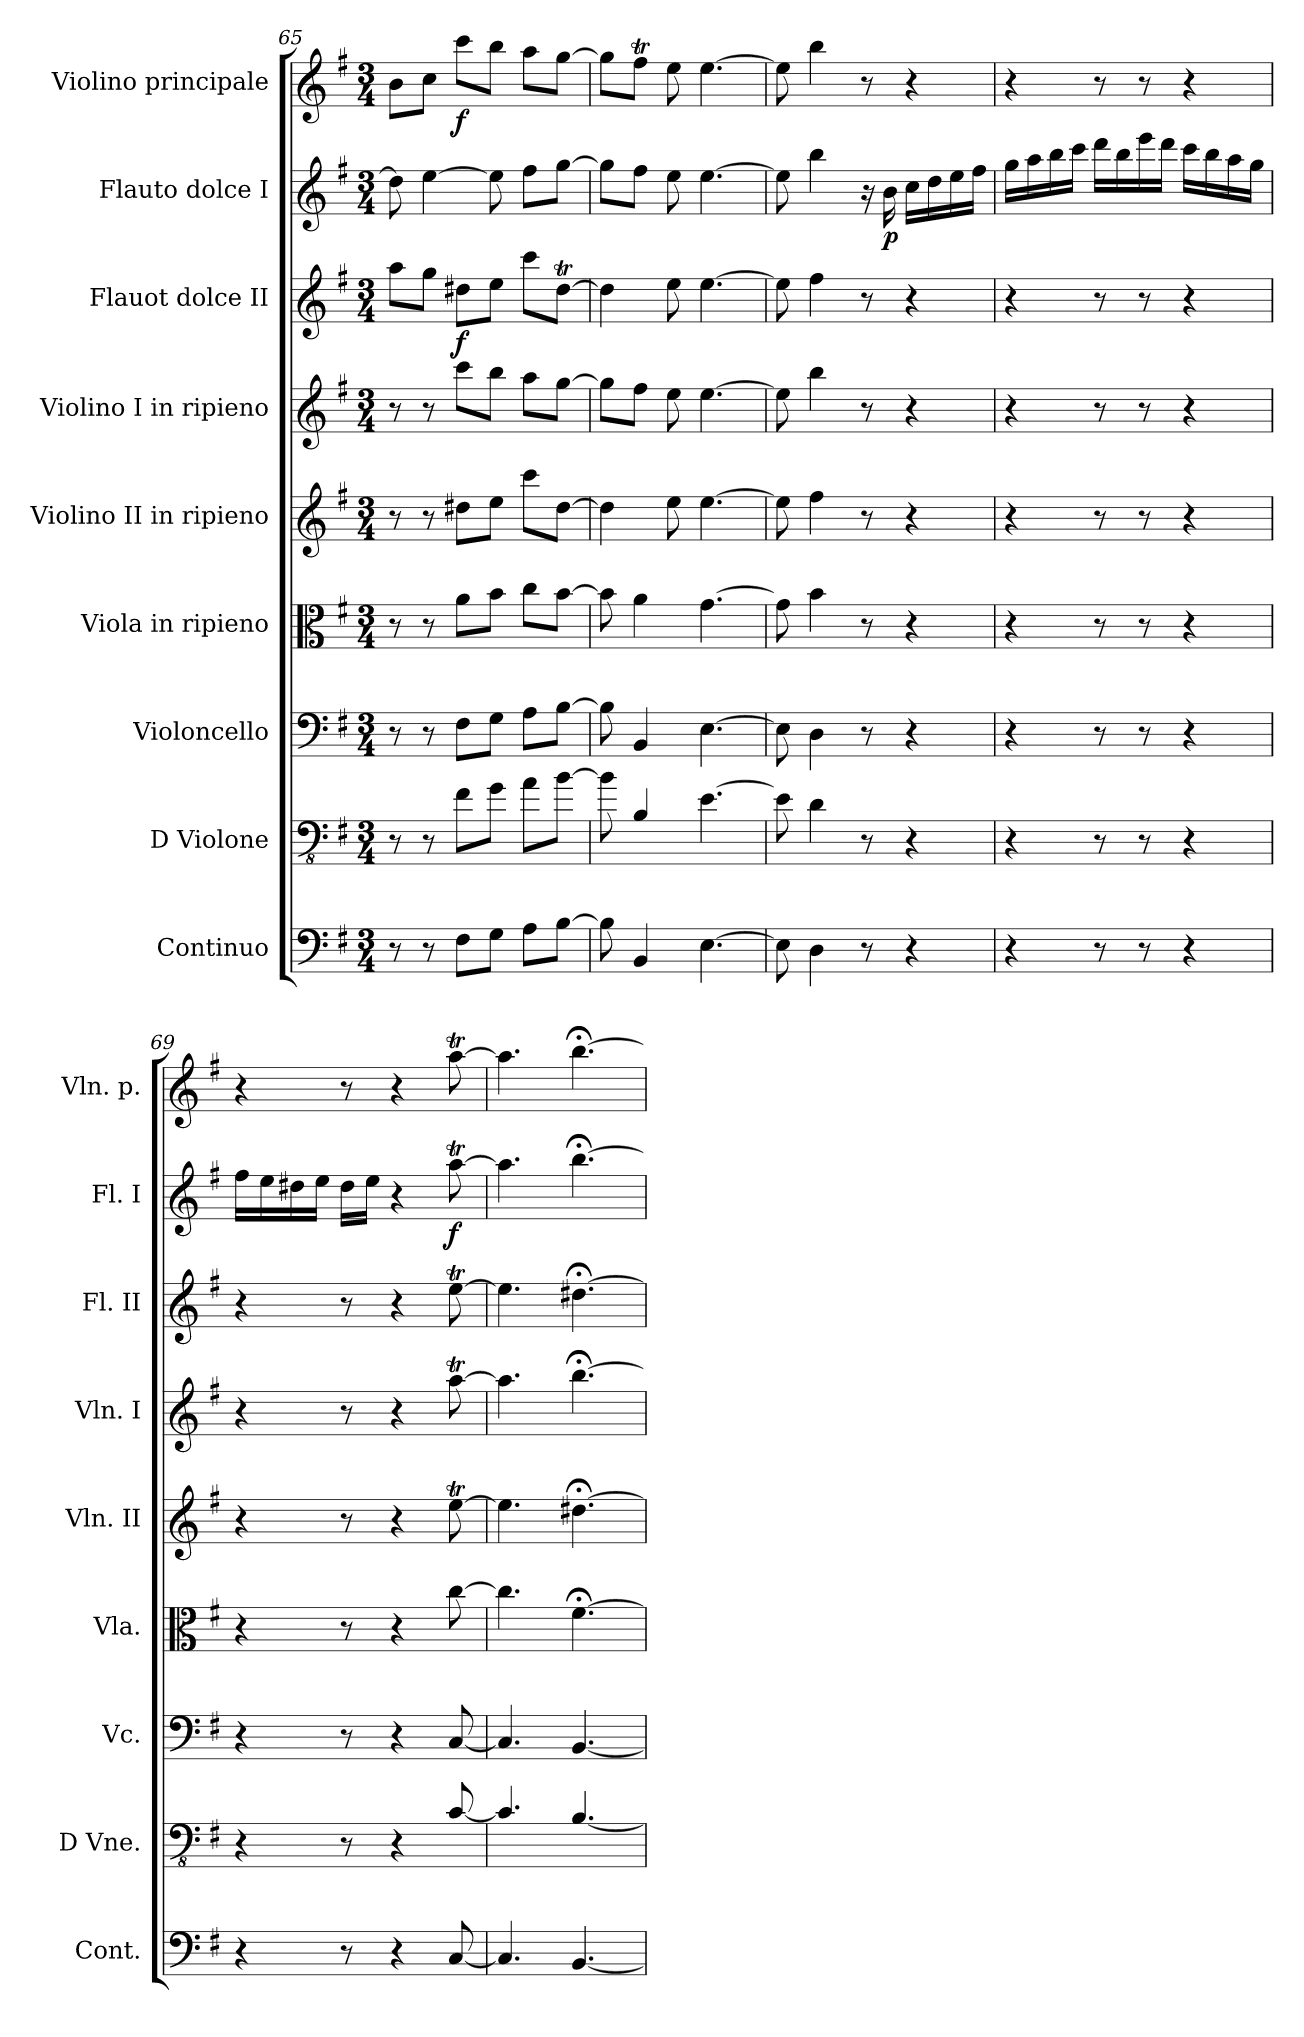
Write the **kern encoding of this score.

**kern	**kern	**kern	**kern	**kern	**kern	**kern	**dynam	**kern	**dynam	**kern	**dynam
*part9	*part8	*part7	*part6	*part5	*part4	*part3	*part3	*part2	*part2	*part1	*part1
*staff9	*staff8	*staff7	*staff6	*staff5	*staff4	*staff3	*staff3	*staff2	*staff2	*staff1	*staff1
*I"Continuo	*I"D Violone	*I"Violoncello	*I"Viola in ripieno	*I"Violino II in ripieno	*I"Violino I in ripieno	*I"Flauot dolce II	*	*I"Flauto dolce I	*	*I"Violino principale	*
*I'Cont.	*I'D Vne.	*I'Vc.	*I'Vla.	*I'Vln. II	*I'Vln. I	*I'Fl. II	*	*I'Fl. I	*	*I'Vln. p.	*
!!LO:PB:g=z
*clefF4	*clefFv4	*clefF4	*clefC3	*clefG2	*clefG2	*clefG2	*	*clefG2	*	*clefG2	*
*	*ITrd7c12	*	*	*	*	*	*	*	*	*	*
*k[f#]	*k[f#]	*k[f#]	*k[f#]	*k[f#]	*k[f#]	*k[f#]	*	*k[f#]	*	*k[f#]	*
*M3/4	*M3/4	*M3/4	*M3/4	*M3/4	*M3/4	*M3/4	*	*M3/4	*	*M3/4	*
=65	=65	=65	=65	=65	=65	=65	=65	=65	=65	=65	=65
8r	8r	8r	8r	8r	8r	8aa\L	.	8dd#\]	.	8b\L	.
8r	8r	8r	8r	8r	8r	8gg\J	.	[4ee\	.	8cc\J	.
!	!	!	!	!	!	!	!LO:DY:b	!	!	!	!LO:DY:b
8F#\L	8FF#\L	8F#\L	8a\L	8dd#X\L	8ccc\L	8dd#X\L	f	.	.	8ccc\L	f
8G\J	8GG\J	8G\J	8b\J	8ee\J	8bb\J	8ee\J	.	8ee\]	.	8bb\J	.
8A\L	8AA\L	8A\L	8cc\L	8ccc\L	8aa\L	8ccc\L	.	8ff#\L	.	8aa\L	.
[8B\J	[8BB\J	[8B\J	[8b\J	[8dd#\J	[8gg\J	[8dd#t\J	.	[8gg\J	.	[8gg\J	.
=66	=66	=66	=66	=66	=66	=66	=66	=66	=66	=66	=66
8B\]	8BB\]	8B\]	8b\]	4dd#\]	8gg\L]	4dd#\]	.	8gg\L]	.	8gg\L]	.
4BB/	4BBB/	4BB/	4a\	.	8ff#\J	.	.	8ff#\J	.	8ff#t\J	.
.	.	.	.	8ee\	8ee\	8ee\	.	8ee\	.	8ee\	.
[4.E\	[4.EE\	[4.E\	[4.g\	[4.ee\	[4.ee\	[4.ee\	.	[4.ee\	.	[4.ee\	.
=67	=67	=67	=67	=67	=67	=67	=67	=67	=67	=67	=67
8E\]	8EE\]	8E\]	8g\]	8ee\]	8ee\]	8ee\]	.	8ee\]	.	8ee\]	.
4D\	4DD\	4D\	4b\	4ff#\	4bb\	4ff#\	.	4bb\	.	4bb\	.
8r	8r	8r	8r	8r	8r	8r	.	16r	.	8r	.
!	!	!	!	!	!	!	!	!	!LO:DY:b	!	!
.	.	.	.	.	.	.	.	16b\	p	.	.
4r	4r	4r	4r	4r	4r	4r	.	16cc\LL	.	4r	.
.	.	.	.	.	.	.	.	16dd\	.	.	.
.	.	.	.	.	.	.	.	16ee\	.	.	.
.	.	.	.	.	.	.	.	16ff#\JJ	.	.	.
=68	=68	=68	=68	=68	=68	=68	=68	=68	=68	=68	=68
4r	4r	4r	4r	4r	4r	4r	.	16gg\LL	.	4r	.
.	.	.	.	.	.	.	.	16aa\	.	.	.
.	.	.	.	.	.	.	.	16bb\	.	.	.
.	.	.	.	.	.	.	.	16ccc\JJ	.	.	.
8r	8r	8r	8r	8r	8r	8r	.	16ddd\LL	.	8r	.
.	.	.	.	.	.	.	.	16bb\	.	.	.
8r	8r	8r	8r	8r	8r	8r	.	16eee\	.	8r	.
.	.	.	.	.	.	.	.	16ddd\JJ	.	.	.
4r	4r	4r	4r	4r	4r	4r	.	16ccc\LL	.	4r	.
.	.	.	.	.	.	.	.	16bb\	.	.	.
.	.	.	.	.	.	.	.	16aa\	.	.	.
.	.	.	.	.	.	.	.	16gg\JJ	.	.	.
!!LO:PB:g=z
=69	=69	=69	=69	=69	=69	=69	=69	=69	=69	=69	=69
4r	4r	4r	4r	4r	4r	4r	.	16ff#\LL	.	4r	.
.	.	.	.	.	.	.	.	16ee\	.	.	.
.	.	.	.	.	.	.	.	16dd#X\	.	.	.
.	.	.	.	.	.	.	.	16ee\JJ	.	.	.
8r	8r	8r	8r	8r	8r	8r	.	16dd#\LL	.	8r	.
.	.	.	.	.	.	.	.	16ee\JJ	.	.	.
4r	4r	4r	4r	4r	4r	4r	.	4r	.	4r	.
!	!	!	!	!	!	!	!	!	!LO:DY:b	!	!
[8C/	[8CC/	[8C/	[8cc\	[8eeT\	[8aaT\	[8eeT\	.	[8aaT\	f	[8aaT\	.
=70	=70	=70	=70	=70	=70	=70	=70	=70	=70	=70	=70
4.C/]	4.CC/]	4.C/]	4.cc\]	4.ee\]	4.aa\]	4.ee\]	.	4.aa\]	.	4.aa\]	.
[4.BB/	[4.BBB/	[4.BB/	[4.f#;<\	[4.dd#X;<\	[4.bb;<\	[4.dd#X;<\	.	[4.bb;<\	.	[4.bb;<\	.
=	=	=	=	=	=	=	=	=	=	=	=
*-	*-	*-	*-	*-	*-	*-	*-	*-	*-	*-	*-
